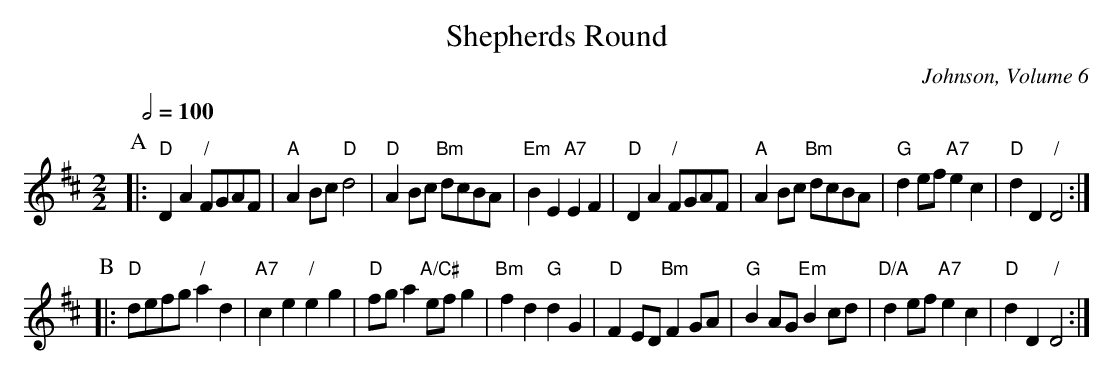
X:1
T:Shepherds Round
C:Johnson, Volume 6
L:1/4
M:2/2
Q:1/2=100
K:D
P:A
|: "D"DA "/"F/G/A/F/ | "A"AB/c/ "D"d2 | "D"AB/c/ "Bm"d/c/B/A/ | "Em"BE "A7"EF |\
"D"DA "/"F/G/A/F/ | "A"AB/c/ "Bm"d/c/B/A/ | "G"de/f/ "A7"ec | "D"dD "/"D2 :|
P:B
|: "D"d/e/f/g/ "/"ad | "A7"ce "/"eg | "D"f/g/a "A/C#"e/f/g | "Bm"fd "G"dG |\
"D"FE/D/ "Bm"FG/A/ | "G"BA/G/ "Em"Bc/d/ | "D/A"de/f/ "A7"ec | "D"dD "/"D2 :|
